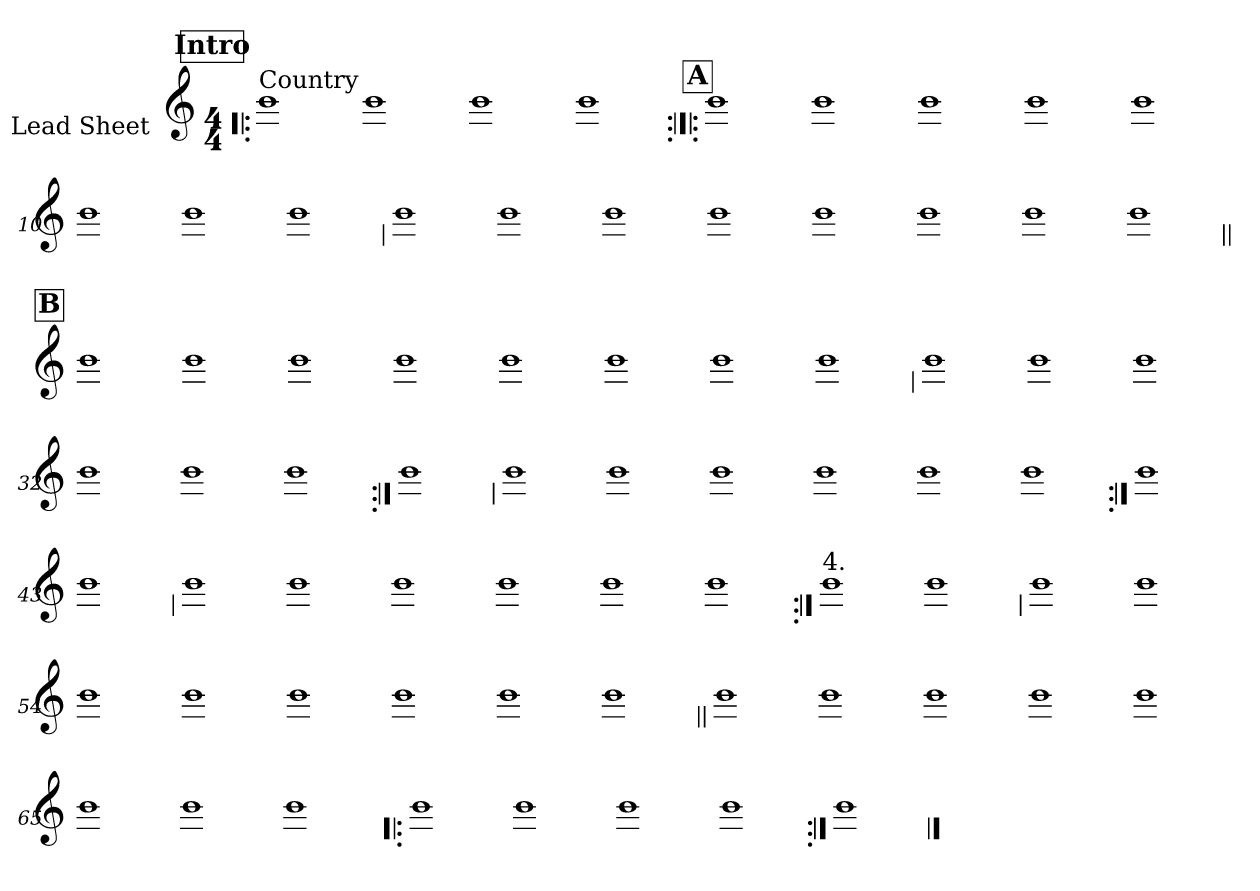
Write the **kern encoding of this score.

**kern
*part1
*staff1
*I"Lead Sheet
*stria0
*clefG2
*k[]
*C:
*M4/4
*MM235
!!LO:REH:place=s1:a:t=Intro
=1!|:
!LO:TX:a:t=Country
1b
=2-
1b
=3-
1b
=4-
1b
!!LO:LB:g=z
!!LO:REH:place=s1:a:t=A
=5:|!|:
1b
=6-
1b
=7-
1b
=8-
1b
=9-
1b
=10-
1b
=11-
1b
=12-
1b
!!LO:LB:g=z
=13
1b
=14-
1b
=15-
1b
=16-
1b
=17-
1b
=18-
1b
=19-
1b
=20-
1b
!!LO:LB:g=z
!!LO:REH:place=s1:a:t=B
=21||
1b
=22-
1b
=23-
1b
=24-
1b
=25-
1b
=26-
1b
=27-
1b
=28-
1b
!!LO:LB:g=z
=29
1b
=30-
1b
=31-
1b
=32-
1b
=33-
1b
=34-
1b
=35:|!
1b
!!LO:LB:g=z
=36
1b
=37-
1b
=38-
1b
=39-
1b
=40-
1b
=41-
1b
=42:|!
1b
=43-
1b
!!LO:LB:g=z
=44
1b
=45-
1b
=46-
1b
=47-
1b
=48-
1b
=49-
1b
=50:|!
!LO:TX:a:t=4.
1b
=51-
1b
!!LO:LB:g=z
=52
1b
=53-
1b
=54-
1b
=55-
1b
=56-
1b
=57-
1b
=58-
1b
=59-
1b
!!LO:LB:g=z
=60||
1b
=61-
1b
=62-
1b
=63-
1b
=64-
1b
=65-
1b
=66-
1b
=67-
1b
!!LO:LB:g=z
=68!|:
1b
=69-
1b
=70-
1b
=71-
1b
=72:|!
1b
==
*-
